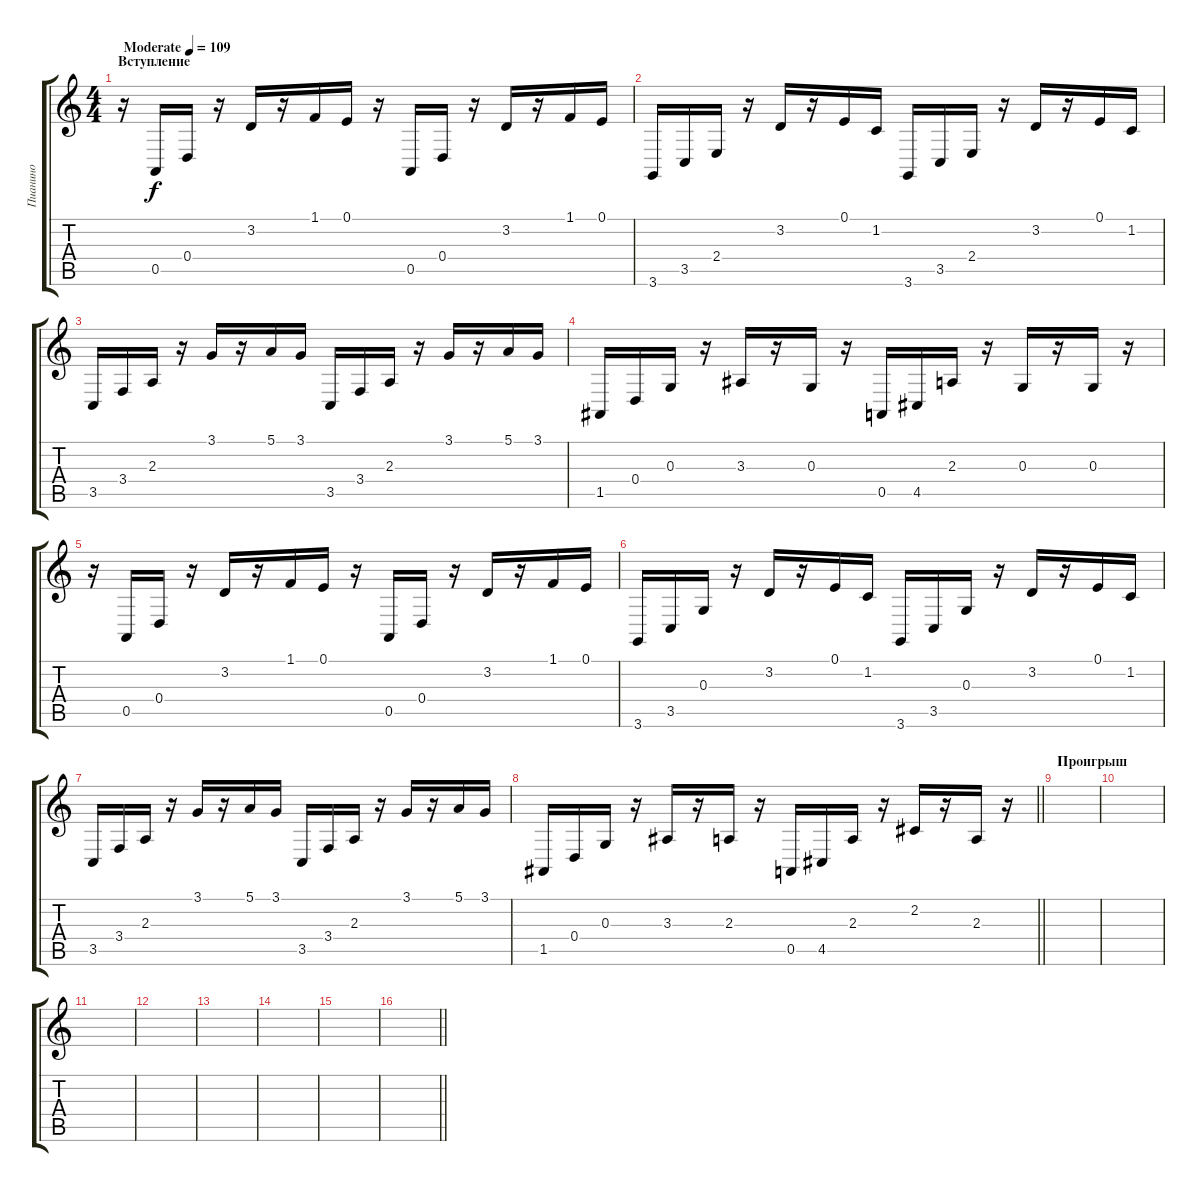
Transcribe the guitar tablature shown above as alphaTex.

\track ("Пианино" "Пианино") {instrument electricpiano2}
\staff {score tabs}
\tuning (E4 B3 G3 D3 A2 E2) {hide}
\ts (4 4)
\section ("" "Вступление ")
\tempo (109 "Moderate")
\clef g2
\ks c
r.16{dy f instrument electricpiano2} 0.5.16 0.4.16 r.16 3.2.16 r.16 1.1.16 0.1.16 r.16 0.5.16 0.4.16 r.16 3.2.16 r.16 1.1.16 0.1.16 |
3.6.16 3.5.16 2.4.16 r.16 3.2.16 r.16 0.1.16 1.2.16 3.6.16 3.5.16 2.4.16 r.16 3.2.16 r.16 0.1.16 1.2.16 |
3.5.16 3.4.16 2.3.16 r.16 3.1.16 r.16 5.1.16 3.1.16 3.5.16 3.4.16 2.3.16 r.16 3.1.16 r.16 5.1.16 3.1.16 |
1.5.16 0.4.16 0.3.16 r.16 3.3.16 r.16 0.3.16 r.16 0.5.16 4.5.16 2.3.16 r.16 0.3.16 r.16 0.3.16 r.16 |
r.16 0.5.16 0.4.16 r.16 3.2.16 r.16 1.1.16 0.1.16 r.16 0.5.16 0.4.16 r.16 3.2.16 r.16 1.1.16 0.1.16 |
3.6.16 3.5.16 0.3.16 r.16 3.2.16 r.16 0.1.16 1.2.16 3.6.16 3.5.16 0.3.16 r.16 3.2.16 r.16 0.1.16 1.2.16 |
3.5.16 3.4.16 2.3.16 r.16 3.1.16 r.16 5.1.16 3.1.16 3.5.16 3.4.16 2.3.16 r.16 3.1.16 r.16 5.1.16 3.1.16 |
\barLineRight lightlight
1.5.16 0.4.16 0.3.16 r.16 3.3.16 r.16 2.3.16 r.16 0.5.16 4.5.16 2.3.16 r.16 2.2.16 r.16 2.3.16 r.16 |
\section ("" "Проигрыш")
|
|
|
|
|
|
|
\barLineRight lightlight
